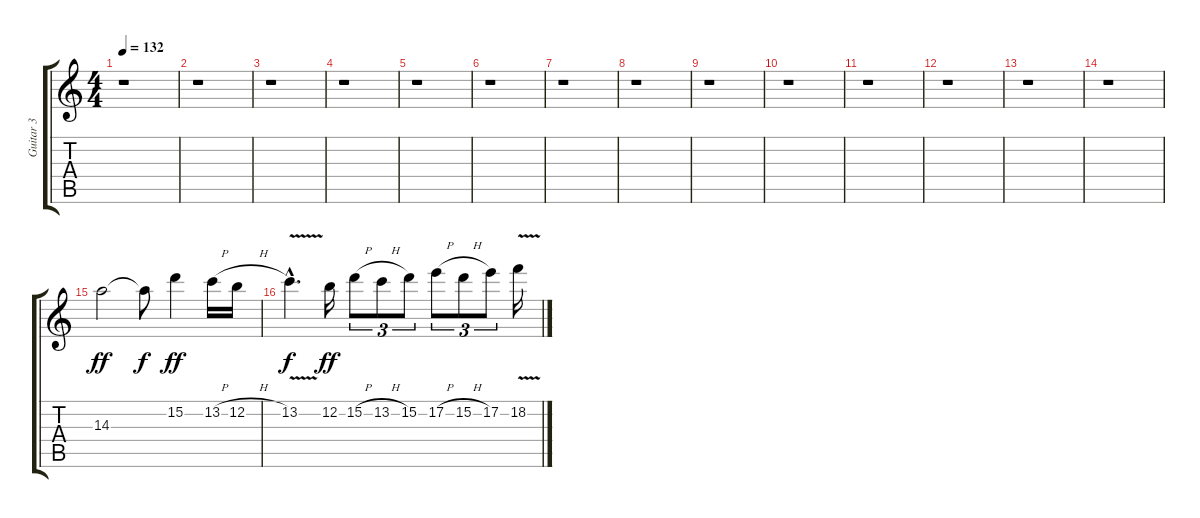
\track ("Guitar 3" "Guitar 3") {instrument overdrivenguitar}
\staff {score tabs}
\tuning (E4 B3 G3 D3 A2 E2) {hide}
\ts (4 4)
\tempo 132
\clef g2
\ks c
r.1{dy fff} |
r.1 |
r.1 |
r.1 |
r.1 |
r.1 |
r.1 |
r.1 |
r.1 |
r.1 |
r.1 |
r.1 |
r.1 |
r.1 |
14.3.2{dy ff} 14.3{t}.8{dy f} 15.2.4{dy ff} 13.2{h}.16 12.2{h}.16 |
13.2{v hac}.4{d dy f} 12.2.16{dy ff} 15.2{h}.8{tu (3 2)} 13.2{h}.8{tu (3 2)} 15.2.8{tu (3 2)} 17.2{h}.8{tu (3 2)} 15.2{h}.8{tu (3 2)} 17.2.8{tu (3 2)} 18.2{v}.16
